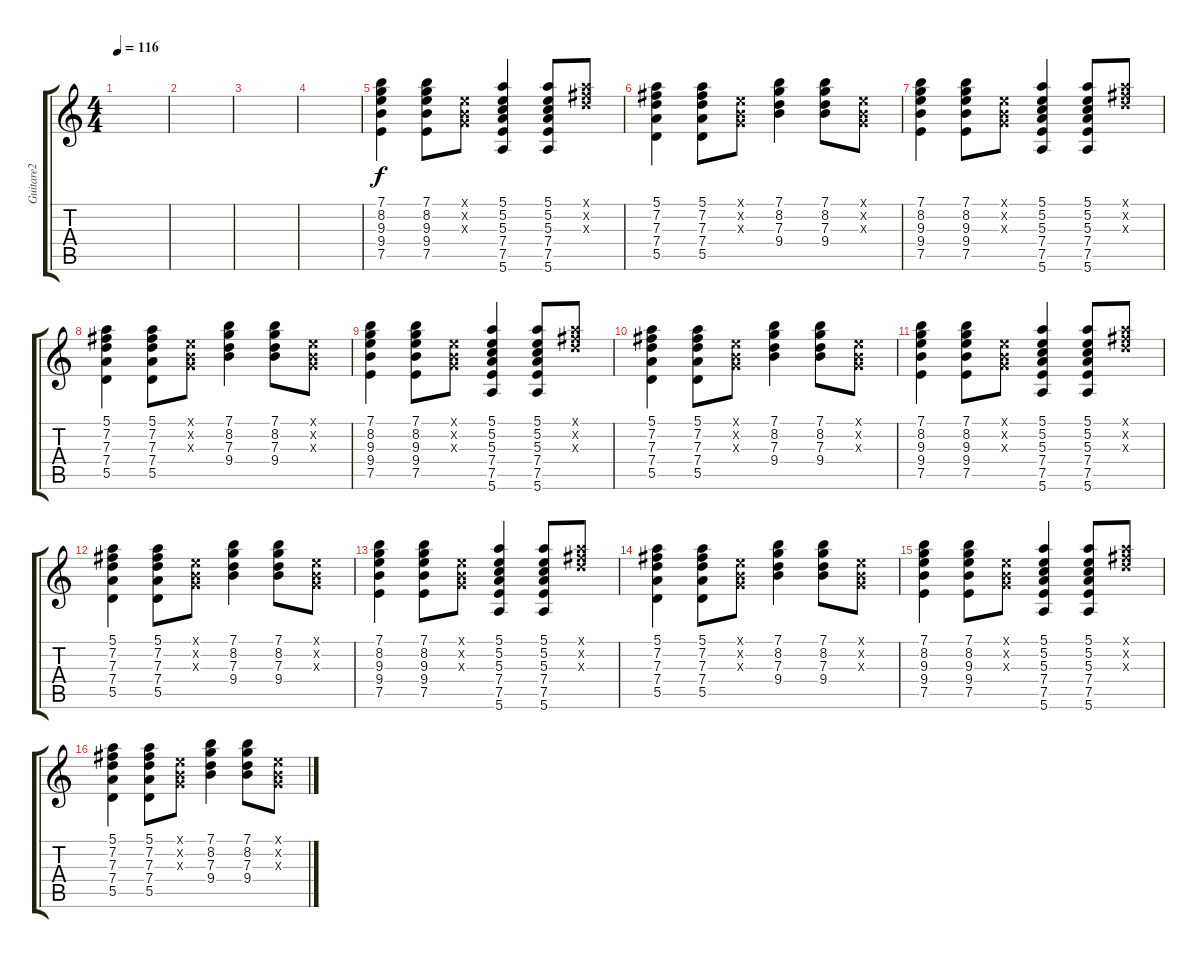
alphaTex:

\track ("Guitare2" "Guitare2") {instrument acousticguitarsteel}
\staff {score tabs}
\tuning (E4 B3 G3 D3 A2 E2) {hide}
\ts (4 4)
\tempo 116
\clef g2
\ks c
|
|
|
|
(7.1 8.2 9.3 9.4 7.5).4 (7.1 8.2 9.3 9.4 7.5).8 (0.1{x} 0.2{x} 0.3{x}).8 (5.1 5.2 5.3 7.4 7.5 5.6).4 (5.1 5.2 5.3 7.4 7.5 5.6).8 (5.1{x} 7.2{x} 7.3{x}).8 |
(5.1 7.2 7.3 7.4 5.5).4 (5.1 7.2 7.3 7.4 5.5).8 (0.1{x} 0.2{x} 0.3{x}).8 (7.1 8.2 7.3 9.4).4 (7.1 8.2 7.3 9.4).8 (0.1{x} 0.2{x} 0.3{x}).8 |
(7.1 8.2 9.3 9.4 7.5).4 (7.1 8.2 9.3 9.4 7.5).8 (0.1{x} 0.2{x} 0.3{x}).8 (5.1 5.2 5.3 7.4 7.5 5.6).4 (5.1 5.2 5.3 7.4 7.5 5.6).8 (5.1{x} 7.2{x} 7.3{x}).8 |
(5.1 7.2 7.3 7.4 5.5).4 (5.1 7.2 7.3 7.4 5.5).8 (0.1{x} 0.2{x} 0.3{x}).8 (7.1 8.2 7.3 9.4).4 (7.1 8.2 7.3 9.4).8 (0.1{x} 0.2{x} 0.3{x}).8 |
(7.1 8.2 9.3 9.4 7.5).4 (7.1 8.2 9.3 9.4 7.5).8 (0.1{x} 0.2{x} 0.3{x}).8 (5.1 5.2 5.3 7.4 7.5 5.6).4 (5.1 5.2 5.3 7.4 7.5 5.6).8 (5.1{x} 7.2{x} 7.3{x}).8 |
(5.1 7.2 7.3 7.4 5.5).4 (5.1 7.2 7.3 7.4 5.5).8 (0.1{x} 0.2{x} 0.3{x}).8 (7.1 8.2 7.3 9.4).4 (7.1 8.2 7.3 9.4).8 (0.1{x} 0.2{x} 0.3{x}).8 |
(7.1 8.2 9.3 9.4 7.5).4 (7.1 8.2 9.3 9.4 7.5).8 (0.1{x} 0.2{x} 0.3{x}).8 (5.1 5.2 5.3 7.4 7.5 5.6).4 (5.1 5.2 5.3 7.4 7.5 5.6).8 (5.1{x} 7.2{x} 7.3{x}).8 |
(5.1 7.2 7.3 7.4 5.5).4 (5.1 7.2 7.3 7.4 5.5).8 (0.1{x} 0.2{x} 0.3{x}).8 (7.1 8.2 7.3 9.4).4 (7.1 8.2 7.3 9.4).8 (0.1{x} 0.2{x} 0.3{x}).8 |
(7.1 8.2 9.3 9.4 7.5).4 (7.1 8.2 9.3 9.4 7.5).8 (0.1{x} 0.2{x} 0.3{x}).8 (5.1 5.2 5.3 7.4 7.5 5.6).4 (5.1 5.2 5.3 7.4 7.5 5.6).8 (5.1{x} 7.2{x} 7.3{x}).8 |
(5.1 7.2 7.3 7.4 5.5).4 (5.1 7.2 7.3 7.4 5.5).8 (0.1{x} 0.2{x} 0.3{x}).8 (7.1 8.2 7.3 9.4).4 (7.1 8.2 7.3 9.4).8 (0.1{x} 0.2{x} 0.3{x}).8 |
(7.1 8.2 9.3 9.4 7.5).4 (7.1 8.2 9.3 9.4 7.5).8 (0.1{x} 0.2{x} 0.3{x}).8 (5.1 5.2 5.3 7.4 7.5 5.6).4 (5.1 5.2 5.3 7.4 7.5 5.6).8 (5.1{x} 7.2{x} 7.3{x}).8 |
(5.1 7.2 7.3 7.4 5.5).4 (5.1 7.2 7.3 7.4 5.5).8 (0.1{x} 0.2{x} 0.3{x}).8 (7.1 8.2 7.3 9.4).4 (7.1 8.2 7.3 9.4).8 (0.1{x} 0.2{x} 0.3{x}).8
